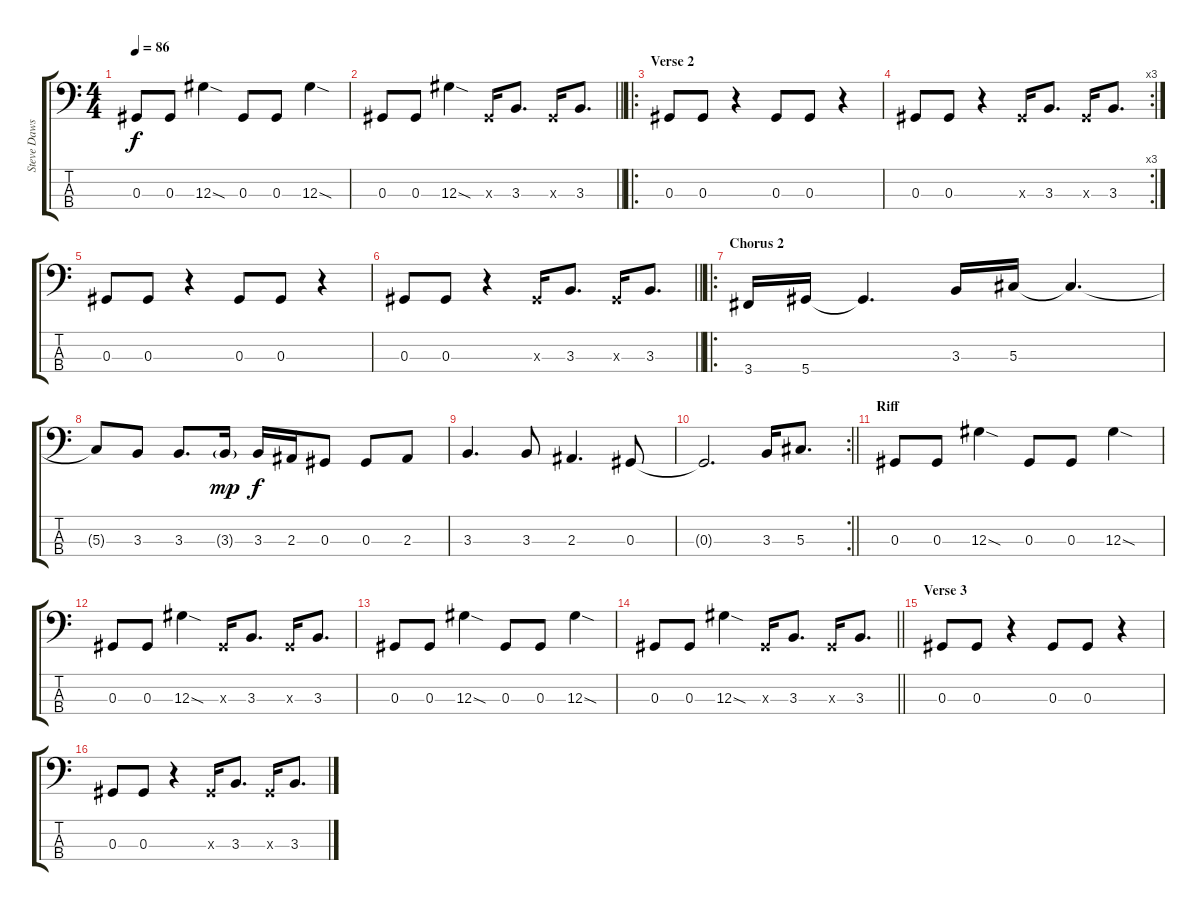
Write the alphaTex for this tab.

\track ("Steve Dawson" "Steve Daws") {instrument electricbassfinger}
\staff {score tabs}
\tuning (Gb2 Db2 Ab1 Eb1) {hide}
\ts (4 4)
\tempo 86
\clef f4
\ks c
0.3.8{dy f} 0.3.8 12.3{sod}.4 0.3.8 0.3.8 12.3{sod}.4 |
\barLineRight lightlight
0.3.8 0.3.8 12.3{sod}.4 0.3{x}.16 3.3.8{d} 0.3{x}.16 3.3.8{d} |
\ro
\section ("" "Verse 2")
0.3.8 0.3.8 r.4 0.3.8 0.3.8 r.4 |
\rc 3
0.3.8 0.3.8 r.4 0.3{x}.16 3.3.8{d} 0.3{x}.16 3.3.8{d} |
0.3.8 0.3.8 r.4 0.3.8 0.3.8 r.4 |
\barLineRight lightlight
0.3.8 0.3.8 r.4 0.3{x}.16 3.3.8{d} 0.3{x}.16 3.3.8{d} |
\ro
\section ("" "Chorus 2")
3.4.16 5.4.16 5.4{t}.4{d} 3.3.16 5.3.16 5.3{t}.4{d} |
5.3{t}.8 3.3.8 3.3.8{d} 3.3{g}.16{dy mp} 3.3.16{dy f} 2.3.16 0.3.8 0.3.8 2.3.8 |
3.3.4{d} 3.3.8 2.3.4{d} 0.3.8 |
\rc 2
\barLineRight lightlight
0.3{t}.2{d} 3.3.16 5.3.8{d} |
\section ("" "Riff")
0.3.8 0.3.8 12.3{sod}.4 0.3.8 0.3.8 12.3{sod}.4 |
0.3.8 0.3.8 12.3{sod}.4 0.3{x}.16 3.3.8{d} 0.3{x}.16 3.3.8{d} |
0.3.8 0.3.8 12.3{sod}.4 0.3.8 0.3.8 12.3{sod}.4 |
\barLineRight lightlight
0.3.8 0.3.8 12.3{sod}.4 0.3{x}.16 3.3.8{d} 0.3{x}.16 3.3.8{d} |
\section ("" "Verse 3")
0.3.8 0.3.8 r.4 0.3.8 0.3.8 r.4 |
0.3.8 0.3.8 r.4 0.3{x}.16 3.3.8{d} 0.3{x}.16 3.3.8{d}
